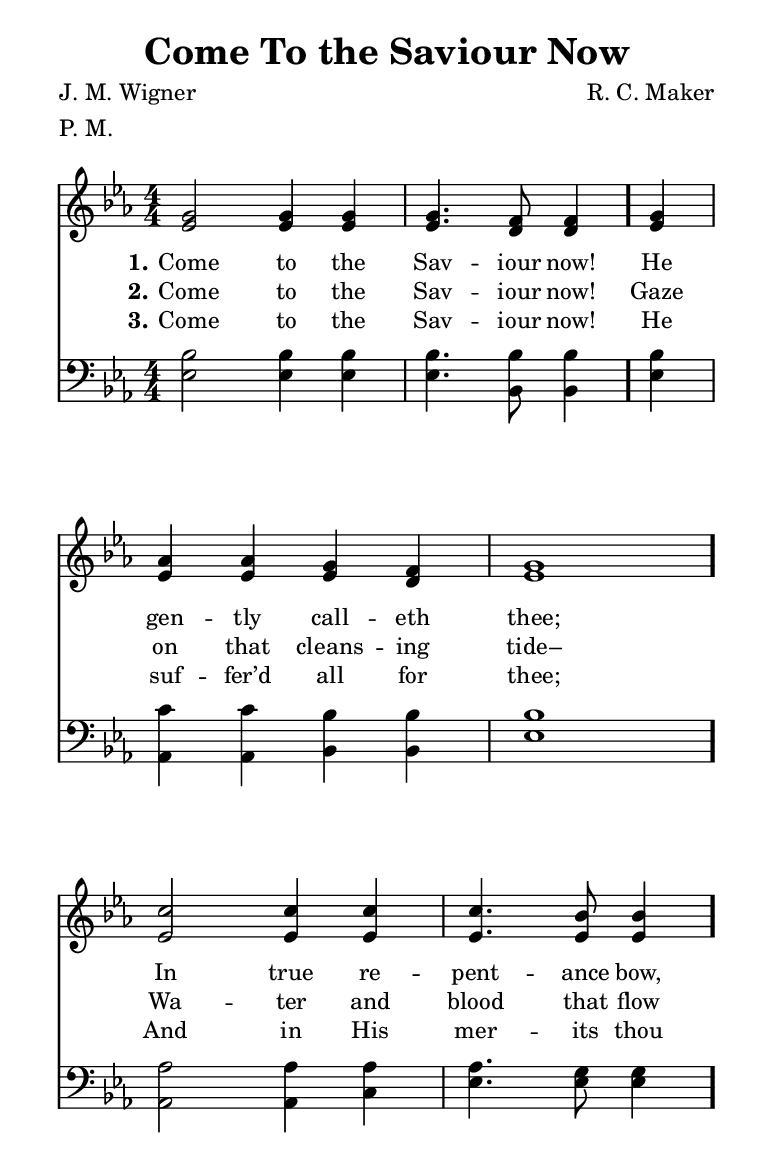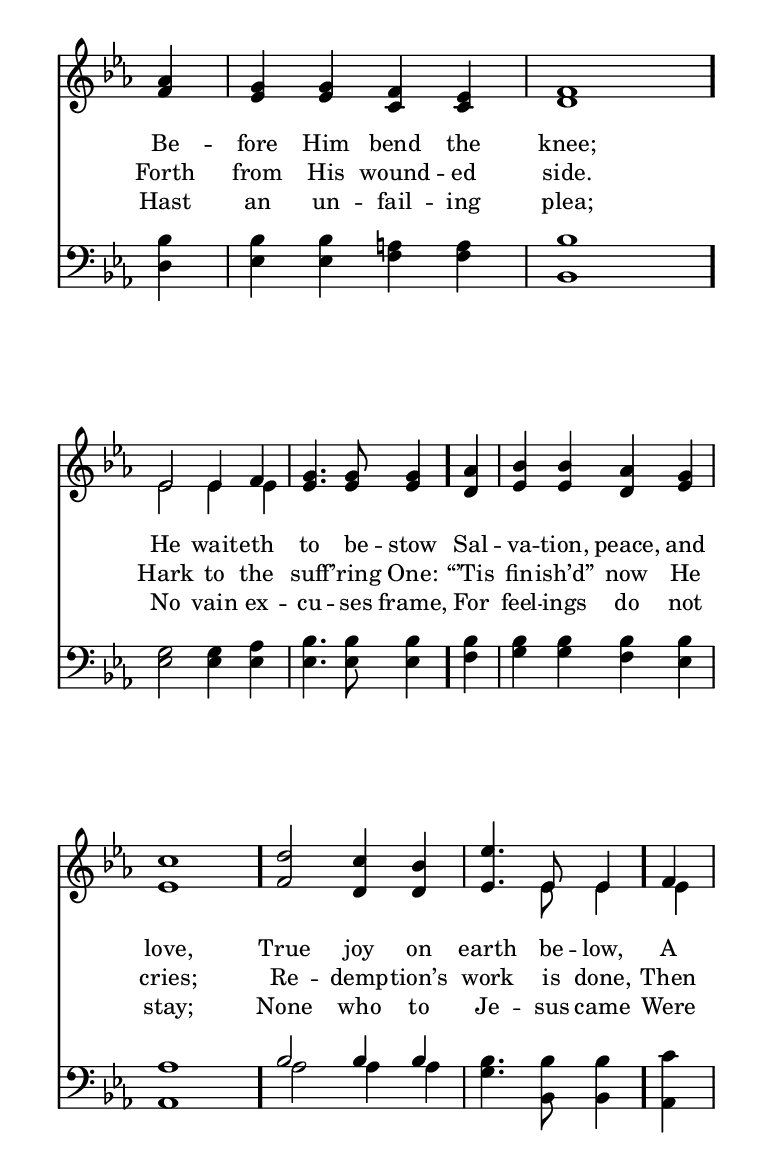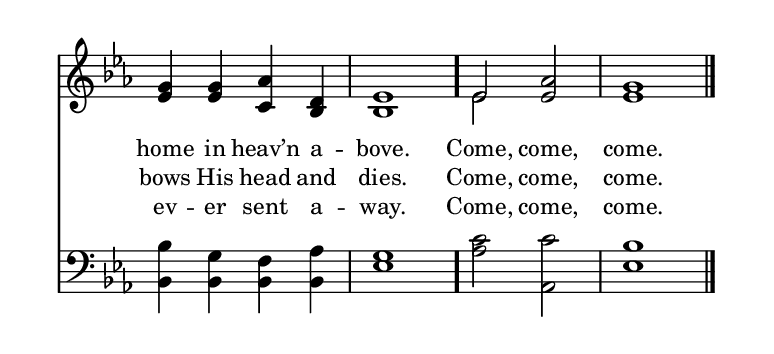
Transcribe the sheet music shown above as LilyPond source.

\include "common/global.ily"
\paper {
  \include "common/paper.ily"
  %ragged-bottom = ##t
  %ragged-last-bottom = ##t
  %systems-per-page = ##f
  %page-count = ##f
}

\header{
  %gospel
  hymnnumber = "73"
  title = "Come To the Saviour Now"
  tunename = "Maker"
  meter = "P. M."
  poet = "J. M. Wigner"
  composer = "R. C. Maker"
  %copyright = ""
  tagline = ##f
}

% for fermata in MIDI
ta = { \tempo 4=104 }
tb = { \tempo 4=52  }

patternAA = { c2 c4 c4 | c4. c8 c4 }
patternBA = { c4 | c4 c4 c4 c4 | c1 }
patternCA = { c4 | c4 c4 c4 c4 | c1 }
patternDA = { c2 c2 | c1 }

global = {
  \include "common/overrides.ily"
  \override Staff.TimeSignature.style = #'numbered
  \time 4/4
  \override Score.MetronomeMark.transparent = ##t % hide all fermata changes too
  \ta
  \key ees \major
  %\partial 4
  \autoBeamOff
}

notesSoprano = {
\global
\relative c'' {

  \changePitch \patternAA { g g g | g f f }
  \changePitch \patternBA { g | aes aes g f | g }
  \changePitch \patternAA { c c c | c bes bes }
  \changePitch \patternBA { aes | g g f ees | f }

  \changePitch \patternAA { ees ees f | g g g }
  \changePitch \patternCA { aes | bes bes aes g | c }
  \changePitch \patternAA { d c bes | ees ees, ees }
  \changePitch \patternCA { f | g g aes d, | ees }
  \changePitch \patternDA { ees aes | g }

  \bar "|."

}
}

notesAlto = {
\global
\relative e' {

  \changePitch \patternAA { ees ees ees | ees d d }
  \changePitch \patternBA { ees | ees ees ees d | ees }
  \changePitch \patternAA { ees ees ees | ees ees ees }
  \changePitch \patternBA { f | ees ees c c | d }

  \changePitch \patternAA { ees ees ees | ees ees ees }
  \changePitch \patternCA { d | ees ees d ees | ees }
  \changePitch \patternAA { f d d | ees ees ees }
  \changePitch \patternCA { ees | ees ees c bes | bes }
  \changePitch \patternDA { ees ees | ees }

}
}

notesTenor = {
\global
\relative a {

  \changePitch \patternAA { bes bes bes | bes bes bes }
  \changePitch \patternBA { bes | c c bes bes | bes }
  \changePitch \patternAA { aes aes aes | aes g g }
  \changePitch \patternBA { bes | bes bes a a | bes }

  \changePitch \patternAA { g g aes | bes bes bes }
  \changePitch \patternCA { bes | bes bes bes bes | aes }
  \changePitch \patternAA { bes bes bes | bes bes bes }
  \changePitch \patternCA { c | bes g f aes | g }
  \changePitch \patternDA { c c | bes }

}
}

notesBass = {
\global
\relative f {

  \changePitch \patternAA { ees ees ees | ees bes bes }
  \changePitch \patternBA { ees | aes, aes bes bes | ees }
  \changePitch \patternAA { aes, aes c | ees ees ees }
  \changePitch \patternBA { d | ees ees f f | bes, }

  \changePitch \patternAA { ees ees ees | ees ees ees }
  \changePitch \patternCA { f | g g f ees | aes, }
  \changePitch \patternAA { aes' aes aes | g bes, bes }
  \changePitch \patternCA { aes | bes bes bes bes | ees }
  \changePitch \patternDA { aes aes, | ees' }

}
}

wordsA = \lyricmode {
\set stanza = "1."

Come to the Sav -- iour now! \bar "."
He gen -- tly call -- eth thee; \bar "." \break
In true re -- pent -- ance bow, \bar "."
Be -- fore Him bend the knee; \bar "." \break
He wait -- eth to be -- stow \bar "."
Sal -- va -- tion, peace, and love, \bar "."
True joy on earth be -- low, \bar "."
A home in heav’n a -- bove. \bar "."
Come, come, come. \bar "."

}

wordsB = \lyricmode {
\set stanza = "2."

Come to the Sav -- iour now!
Gaze on that cleans -- ing tide–
Wa -- ter and blood that flow
Forth from His wound -- ed side.
Hark to the suff -- ’ring One:
“’Tis fin -- ish’d” now He cries;
Re -- demp -- tion’s work is done,
Then bows His head and dies.
Come, come, come.

}

wordsC = \lyricmode {
\set stanza = "3."

Come to the Sav -- iour now!
He suf -- fer’d all for thee;
And in His mer -- its thou
Hast an un -- fail -- ing plea;
No vain ex -- cu -- ses frame,
For feel -- ings do not stay;
None who to Je -- sus came
Were ev -- er sent a -- way.
Come, come, come.

}

\score {
  \context ChoirStaff <<
    \context Staff = upper <<
      \set Staff.autoBeaming = ##f
      \set ChoirStaff.systemStartDelimiter = #'SystemStartBar
      \set ChoirStaff.printPartCombineTexts = ##f
      \partcombine #'(2 . 9) \notesSoprano \notesAlto
      \context NullVoice = sopranos { \voiceOne << \notesSoprano >> }
      \context NullVoice = altos { \voiceTwo << \notesAlto >> }
      \context Lyrics = one   \lyricsto sopranos \wordsA
      \context Lyrics = two   \lyricsto sopranos \wordsB
      \context Lyrics = three \lyricsto sopranos \wordsC
    >>
    \context Staff = men <<
      \set Staff.autoBeaming = ##f
      \clef bass
      \set ChoirStaff.printPartCombineTexts = ##f
      \partcombine #'(2 . 9) \notesTenor \notesBass
      \context NullVoice = tenors { \voiceOne << \notesTenor >> }
      \context NullVoice = basses { \voiceTwo << \notesBass >> }
    >>
  >>
  \layout {
    \include "common/layout.ily"
  }
  \midi{
    \include "common/midi.ily"
  }
}

\version "2.19.49"  % necessary for upgrading to future LilyPond versions.

% vi:set et ts=2 sw=2 ai nocindent syntax=lilypond:
